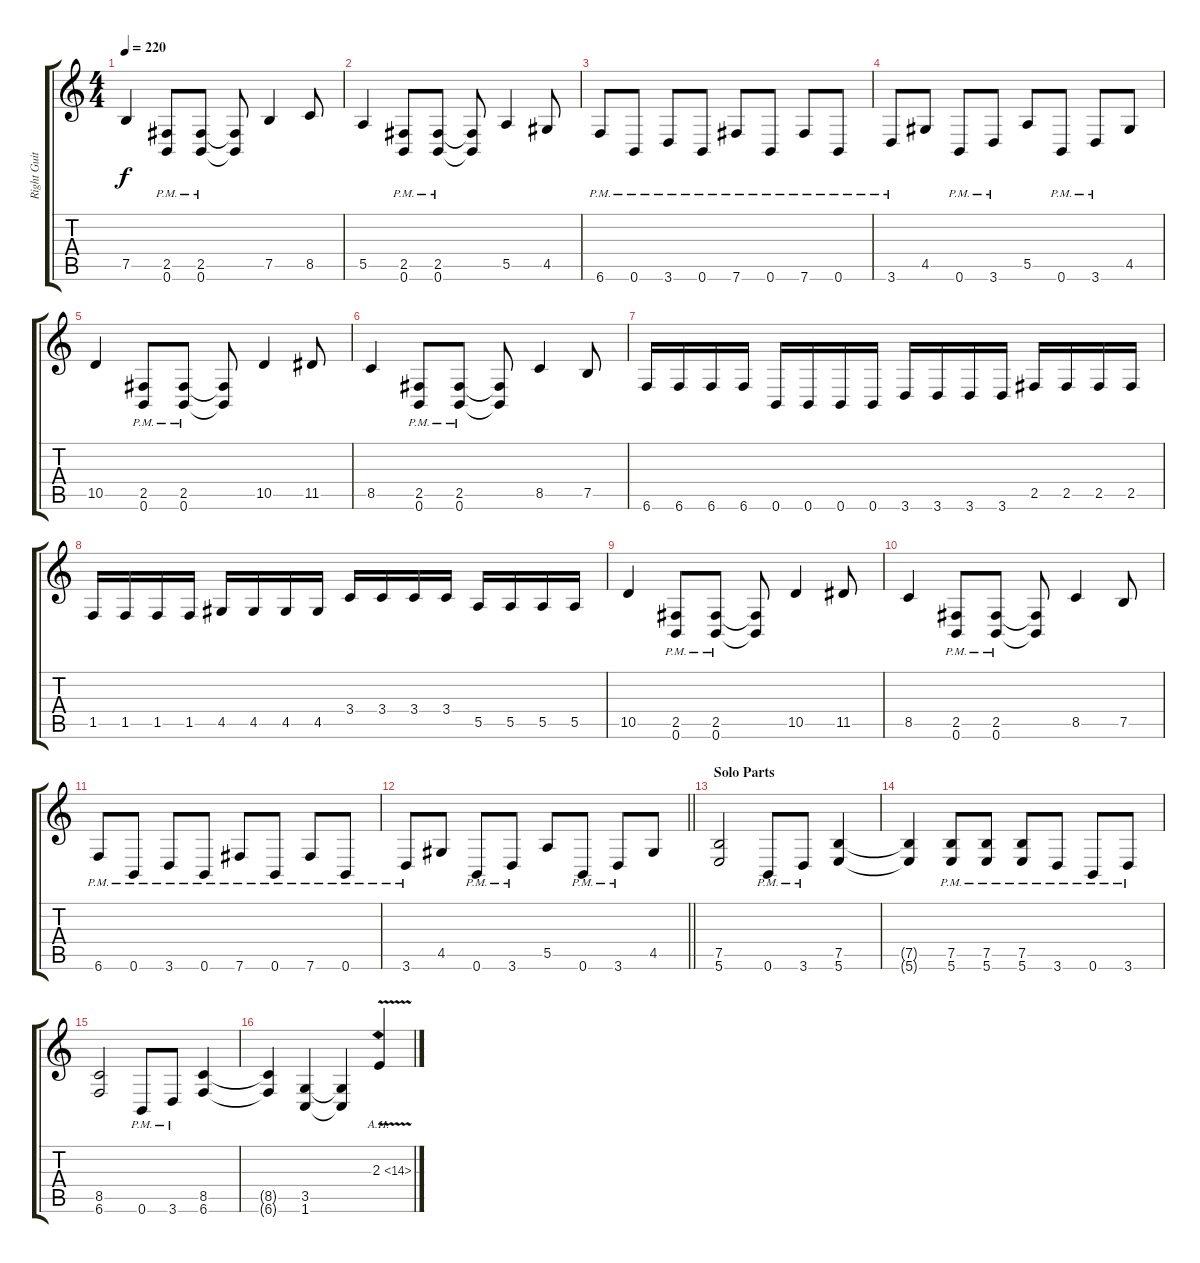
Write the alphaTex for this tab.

\track ("Right Guitar" "Right Guit") {instrument overdrivenguitar}
\staff {score tabs}
\tuning (B3 Gb3 D3 A2 E2 B1) {hide}
\ts (4 4)
\tempo 220
\clef g2
\ks c
7.5.4{dy f} (2.5{pm} 0.6{pm}).8 (2.5{pm} 0.6{pm}).8 (2.5{t} 0.6{t}).8 7.5.4 8.5.8 |
5.5.4 (2.5{pm} 0.6{pm}).8 (2.5{pm} 0.6{pm}).8 (2.5{t} 0.6{t}).8 5.5.4 4.5.8 |
6.6{pm}.8 0.6{pm}.8 3.6{pm}.8 0.6{pm}.8 7.6{pm}.8 0.6{pm}.8 7.6{pm}.8 0.6{pm}.8 |
3.6{pm}.8 4.5.8 0.6{pm}.8 3.6{pm}.8 5.5.8 0.6{pm}.8 3.6{pm}.8 4.5.8 |
10.5.4 (2.5{pm} 0.6{pm}).8 (2.5{pm} 0.6{pm}).8 (2.5{t} 0.6{t}).8 10.5.4 11.5.8 |
8.5.4 (2.5{pm} 0.6{pm}).8 (2.5{pm} 0.6{pm}).8 (2.5{t} 0.6{t}).8 8.5.4 7.5.8 |
6.6.16 6.6.16 6.6.16 6.6.16 0.6.16 0.6.16 0.6.16 0.6.16 3.6.16 3.6.16 3.6.16 3.6.16 2.5.16 2.5.16 2.5.16 2.5.16 |
1.5.16 1.5.16 1.5.16 1.5.16 4.5.16 4.5.16 4.5.16 4.5.16 3.4.16 3.4.16 3.4.16 3.4.16 5.5.16 5.5.16 5.5.16 5.5.16 |
10.5.4 (2.5{pm} 0.6{pm}).8 (2.5{pm} 0.6{pm}).8 (2.5{t} 0.6{t}).8 10.5.4 11.5.8 |
8.5.4 (2.5{pm} 0.6{pm}).8 (2.5{pm} 0.6{pm}).8 (2.5{t} 0.6{t}).8 8.5.4 7.5.8 |
6.6{pm}.8 0.6{pm}.8 3.6{pm}.8 0.6{pm}.8 7.6{pm}.8 0.6{pm}.8 7.6{pm}.8 0.6{pm}.8 |
\barLineRight lightlight
3.6{pm}.8 4.5.8 0.6{pm}.8 3.6{pm}.8 5.5.8 0.6{pm}.8 3.6{pm}.8 4.5.8 |
\section ("" "Solo Parts ")
(7.5 5.6).2 0.6{pm}.8 3.6{pm}.8 (7.5 5.6).4 |
(7.5{t} 5.6{t}).4 (7.5{pm} 5.6{pm}).8 (7.5{pm} 5.6{pm}).8 (7.5{pm} 5.6{pm}).8 3.6{pm}.8 0.6{pm}.8 3.6{pm}.8 |
(8.5 6.6).2 0.6{pm}.8 3.6{pm}.8 (8.5 6.6).4 |
(8.5{t} 6.6{t}).4 (3.5 1.6).4 (3.5{t} 1.6{t}).4 2.3{ah 12 v}.4
